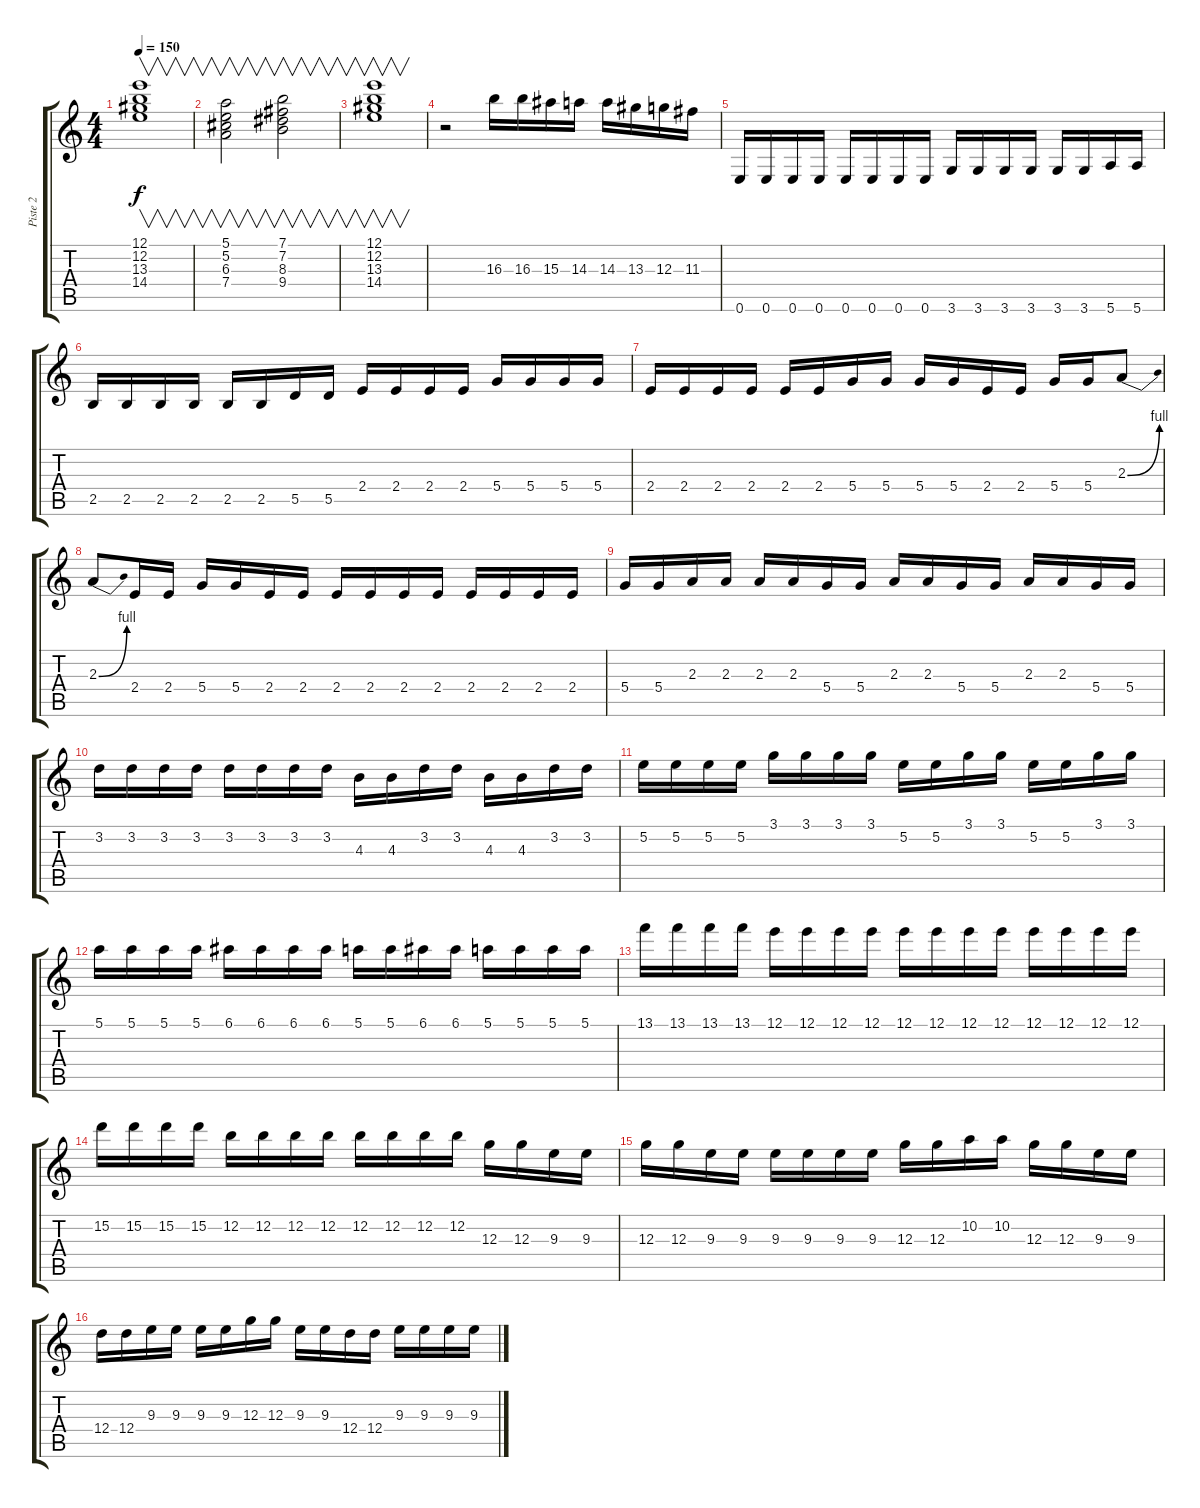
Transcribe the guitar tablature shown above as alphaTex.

\track ("Piste 2" "Piste 2") {instrument electricguitarclean}
\staff {score tabs}
\tuning (E4 B3 G3 D3 A2 E2) {hide}
\ts (4 4)
\tempo 150
\clef g2
\ks c
(12.1 12.2 13.3 14.4).1{v dy f} |
(5.1 5.2 6.3 7.4).2{v} (7.1 7.2 8.3 9.4).2{v} |
(12.1 12.2 13.3 14.4).1{v} |
r.2 16.3.16 16.3.16 15.3.16 14.3.16 14.3.16 13.3.16 12.3.16 11.3.16 |
0.6.16 0.6.16 0.6.16 0.6.16 0.6.16 0.6.16 0.6.16 0.6.16 3.6.16 3.6.16 3.6.16 3.6.16 3.6.16 3.6.16 5.6.16 5.6.16 |
2.5.16 2.5.16 2.5.16 2.5.16 2.5.16 2.5.16 5.5.16 5.5.16 2.4.16 2.4.16 2.4.16 2.4.16 5.4.16 5.4.16 5.4.16 5.4.16 |
2.4.16 2.4.16 2.4.16 2.4.16 2.4.16 2.4.16 5.4.16 5.4.16 5.4.16 5.4.16 2.4.16 2.4.16 5.4.16 5.4.16 2.3{be (bend 0 0 60 4)}.8 |
2.3{be (bend 0 0 60 4)}.8 2.4.16 2.4.16 5.4.16 5.4.16 2.4.16 2.4.16 2.4.16 2.4.16 2.4.16 2.4.16 2.4.16 2.4.16 2.4.16 2.4.16 |
5.4.16 5.4.16 2.3.16 2.3.16 2.3.16 2.3.16 5.4.16 5.4.16 2.3.16 2.3.16 5.4.16 5.4.16 2.3.16 2.3.16 5.4.16 5.4.16 |
3.2.16 3.2.16 3.2.16 3.2.16 3.2.16 3.2.16 3.2.16 3.2.16 4.3.16 4.3.16 3.2.16 3.2.16 4.3.16 4.3.16 3.2.16 3.2.16 |
5.2.16 5.2.16 5.2.16 5.2.16 3.1.16 3.1.16 3.1.16 3.1.16 5.2.16 5.2.16 3.1.16 3.1.16 5.2.16 5.2.16 3.1.16 3.1.16 |
5.1.16 5.1.16 5.1.16 5.1.16 6.1.16 6.1.16 6.1.16 6.1.16 5.1.16 5.1.16 6.1.16 6.1.16 5.1.16 5.1.16 5.1.16 5.1.16 |
13.1.16 13.1.16 13.1.16 13.1.16 12.1.16 12.1.16 12.1.16 12.1.16 12.1.16 12.1.16 12.1.16 12.1.16 12.1.16 12.1.16 12.1.16 12.1.16 |
15.2.16 15.2.16 15.2.16 15.2.16 12.2.16 12.2.16 12.2.16 12.2.16 12.2.16 12.2.16 12.2.16 12.2.16 12.3.16 12.3.16 9.3.16 9.3.16 |
12.3.16 12.3.16 9.3.16 9.3.16 9.3.16 9.3.16 9.3.16 9.3.16 12.3.16 12.3.16 10.2.16 10.2.16 12.3.16 12.3.16 9.3.16 9.3.16 |
12.4.16 12.4.16 9.3.16 9.3.16 9.3.16 9.3.16 12.3.16 12.3.16 9.3.16 9.3.16 12.4.16 12.4.16 9.3.16 9.3.16 9.3.16 9.3.16
